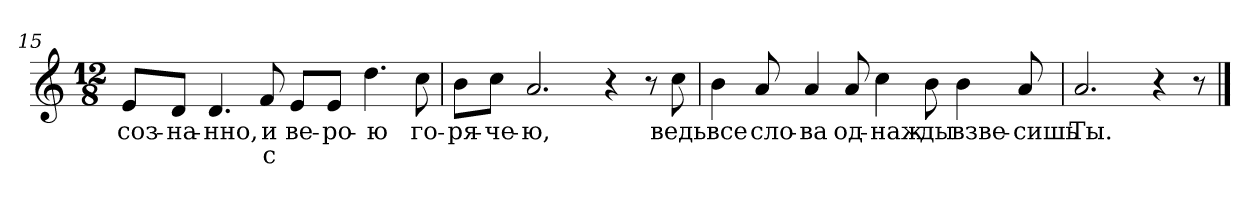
**kern	**text	**text
*part1	*part1	*part1
*staff1	*staff1	*staff1
*clefG2	*	*
*k[]	*	*
*a:	*	*
*M12/8	*	*
=15	=15	=15
!	!LO:LY:b:color=#000000	!
8ei/L	-соз-	.
!	!LO:LY:b:color=#000000	!
8di/J	-на-	.
!	!LO:LY:b:color=#000000	!
4.di/	-нно,	.
!	!LO:LY:b:color=#000000	!LO:LY:b:color=#000000
8fi/	и	с
!	!LO:LY:b:color=#000000	!
8ei/L	ве-	.
!	!LO:LY:b:color=#000000	!
8ei/J	-ро-	.
!	!LO:LY:b:color=#000000	!
4.ddi\	-ю	.
!	!LO:LY:b:color=#000000	!
8cci\	го-	.
!!LO:LB:g=z
=16	=16	=16
!	!LO:LY:b:color=#000000	!
8bi\L	-ря-	.
!	!LO:LY:b:color=#000000	!
8cci\J	-че-	.
!	!LO:LY:b:color=#000000	!
2.ai/	-ю,	.
4r	.	.
8r	.	.
!	!LO:LY:b:color=#000000	!
8cci\	ведь	.
=17	=17	=17
!	!LO:LY:b:color=#000000	!
4bi\	все	.
!	!LO:LY:b:color=#000000	!
8ai/	сло-	.
!	!LO:LY:b:color=#000000	!
4ai/	-ва	.
!	!LO:LY:b:color=#000000	!
8ai/	од-	.
!	!LO:LY:b:color=#000000	!
4cci\	-наж-	.
!	!LO:LY:b:color=#000000	!
8bi\	-ды	.
!	!LO:LY:b:color=#000000	!
4bi\	взве-	.
!	!LO:LY:b:color=#000000	!
8ai/	-сишь	.
=18	=18	=18
!	!LO:LY:b:color=#000000	!
2.ai/	Ты.	.
4r	.	.
8r	.	.
==	==	==
*-	*-	*-
